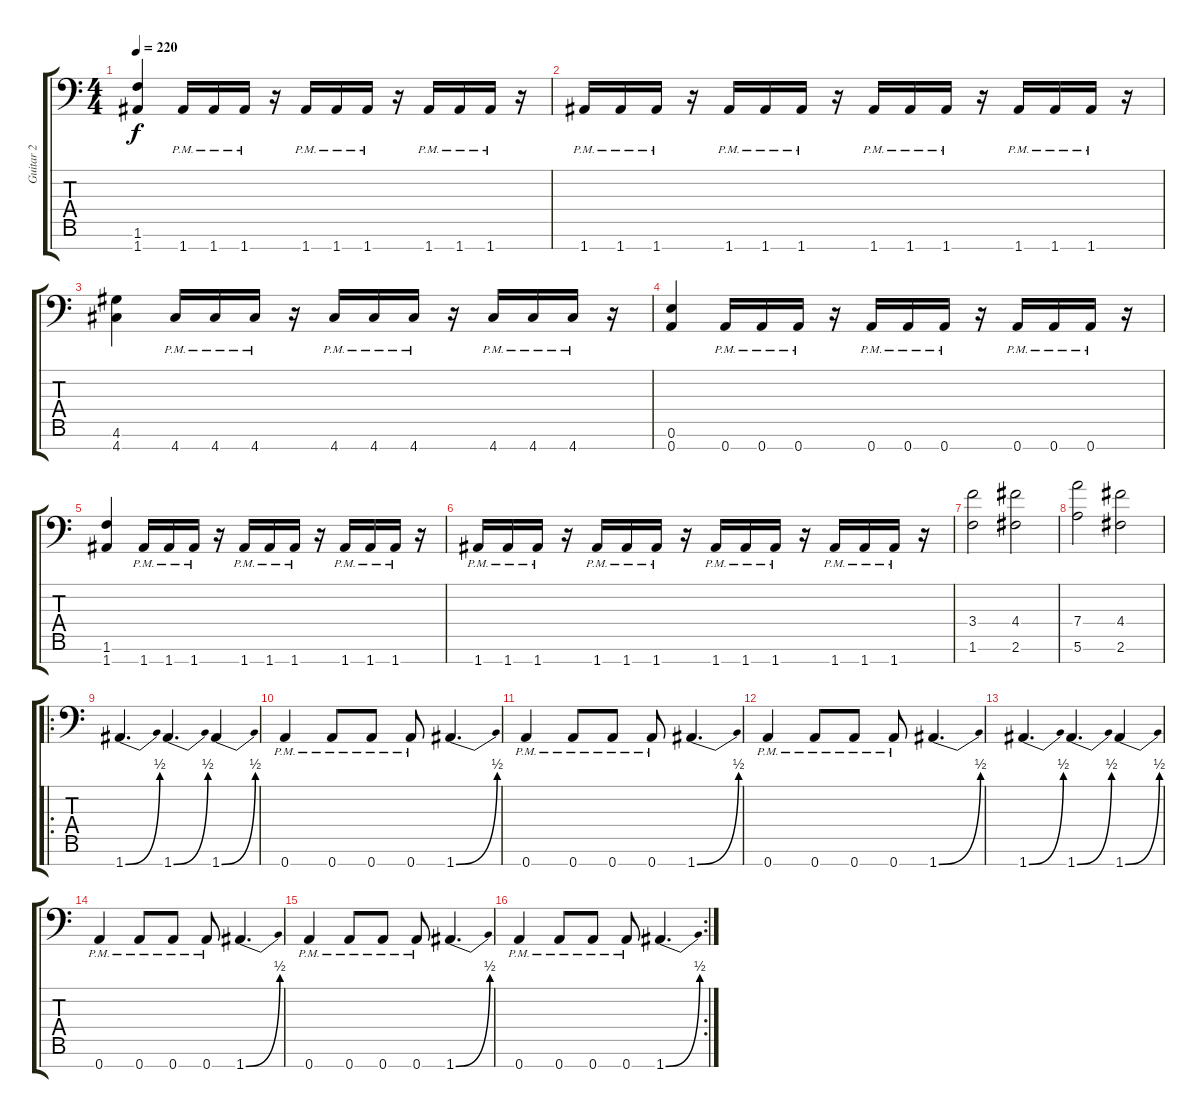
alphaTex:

\track ("Guitar 2" "Guitar 2") {instrument distortionguitar}
\staff {score tabs}
\tuning (E4 B3 G3 D3 A2 E2 A1) {hide}
\ts (4 4)
\tempo 220
\clef f4
\ks c
(1.6 1.7).4{dy f} 1.7{pm}.16 1.7{pm}.16 1.7{pm}.16 r.16 1.7{pm}.16 1.7{pm}.16 1.7{pm}.16 r.16 1.7{pm}.16 1.7{pm}.16 1.7{pm}.16 r.16 |
1.7{pm}.16 1.7{pm}.16 1.7{pm}.16 r.16 1.7{pm}.16 1.7{pm}.16 1.7{pm}.16 r.16 1.7{pm}.16 1.7{pm}.16 1.7{pm}.16 r.16 1.7{pm}.16 1.7{pm}.16 1.7{pm}.16 r.16 |
(4.6 4.7).4 4.7{pm}.16 4.7{pm}.16 4.7{pm}.16 r.16 4.7{pm}.16 4.7{pm}.16 4.7{pm}.16 r.16 4.7{pm}.16 4.7{pm}.16 4.7{pm}.16 r.16 |
(0.6 0.7).4 0.7{pm}.16 0.7{pm}.16 0.7{pm}.16 r.16 0.7{pm}.16 0.7{pm}.16 0.7{pm}.16 r.16 0.7{pm}.16 0.7{pm}.16 0.7{pm}.16 r.16 |
(1.6 1.7).4 1.7{pm}.16 1.7{pm}.16 1.7{pm}.16 r.16 1.7{pm}.16 1.7{pm}.16 1.7{pm}.16 r.16 1.7{pm}.16 1.7{pm}.16 1.7{pm}.16 r.16 |
1.7{pm}.16 1.7{pm}.16 1.7{pm}.16 r.16 1.7{pm}.16 1.7{pm}.16 1.7{pm}.16 r.16 1.7{pm}.16 1.7{pm}.16 1.7{pm}.16 r.16 1.7{pm}.16 1.7{pm}.16 1.7{pm}.16 r.16 |
(3.4 1.6).2 (4.4 2.6).2 |
(7.4 5.6).2 (4.4 2.6).2 |
\ro
1.7{be (bend 0 0 60 2)}.4{d} 1.7{be (bend 0 0 60 2)}.4{d} 1.7{be (bend 0 0 60 2)}.4 |
0.7{pm}.4 0.7{pm}.8 0.7{pm}.8 0.7{pm}.8 1.7{be (bend 0 0 60 2)}.4{d} |
0.7{pm}.4 0.7{pm}.8 0.7{pm}.8 0.7{pm}.8 1.7{be (bend 0 0 60 2)}.4{d} |
0.7{pm}.4 0.7{pm}.8 0.7{pm}.8 0.7{pm}.8 1.7{be (bend 0 0 60 2)}.4{d} |
1.7{be (bend 0 0 60 2)}.4{d} 1.7{be (bend 0 0 60 2)}.4{d} 1.7{be (bend 0 0 60 2)}.4 |
0.7{pm}.4 0.7{pm}.8 0.7{pm}.8 0.7{pm}.8 1.7{be (bend 0 0 60 2)}.4{d} |
0.7{pm}.4 0.7{pm}.8 0.7{pm}.8 0.7{pm}.8 1.7{be (bend 0 0 60 2)}.4{d} |
\rc 2
0.7{pm}.4 0.7{pm}.8 0.7{pm}.8 0.7{pm}.8 1.7{be (bend 0 0 60 2)}.4{d}
